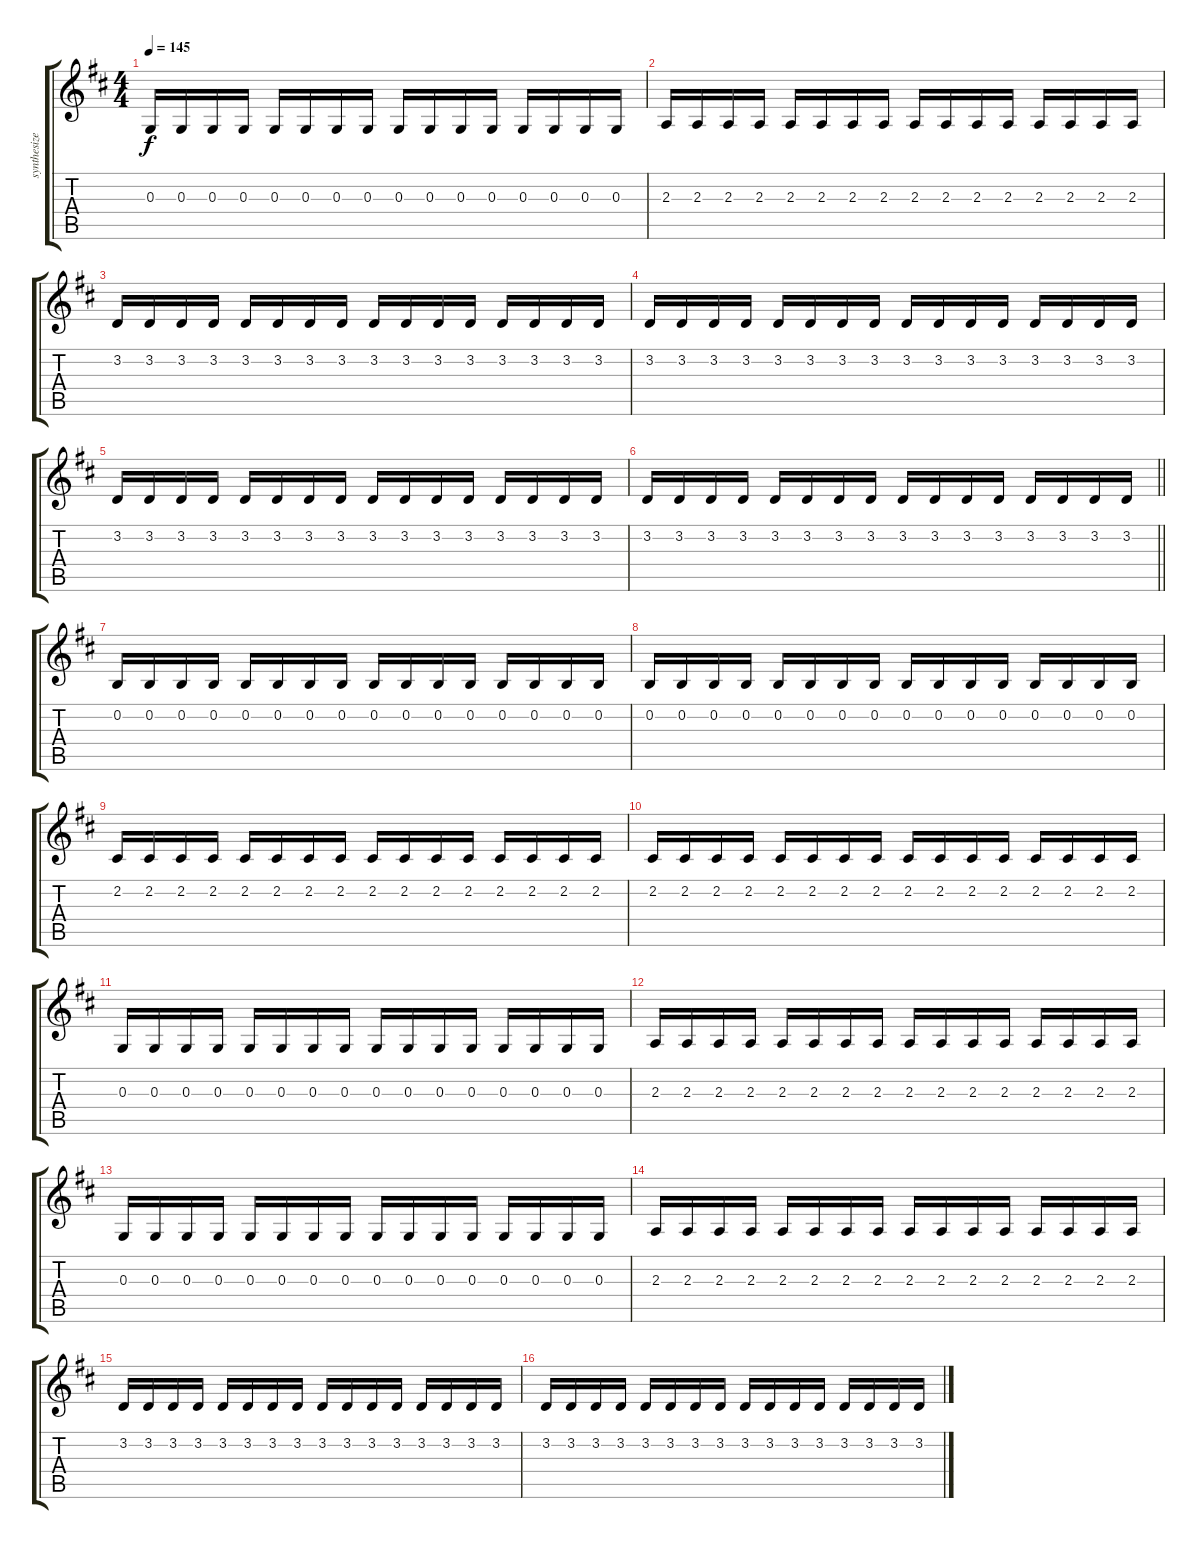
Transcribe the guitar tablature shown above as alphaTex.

\track ("synthesizer 2" "synthesize") {instrument pad4choir}
\staff {score tabs}
\tuning (E4 B3 G3 D3 A2 E2) {hide}
\ts (4 4)
\tempo 145
\clef g2
\ks d
0.3.16{dy f} 0.3.16 0.3.16 0.3.16 0.3.16 0.3.16 0.3.16 0.3.16 0.3.16 0.3.16 0.3.16 0.3.16 0.3.16 0.3.16 0.3.16 0.3.16 |
2.3.16 2.3.16 2.3.16 2.3.16 2.3.16 2.3.16 2.3.16 2.3.16 2.3.16 2.3.16 2.3.16 2.3.16 2.3.16 2.3.16 2.3.16 2.3.16 |
3.2.16 3.2.16 3.2.16 3.2.16 3.2.16 3.2.16 3.2.16 3.2.16 3.2.16 3.2.16 3.2.16 3.2.16 3.2.16 3.2.16 3.2.16 3.2.16 |
3.2.16 3.2.16 3.2.16 3.2.16 3.2.16 3.2.16 3.2.16 3.2.16 3.2.16 3.2.16 3.2.16 3.2.16 3.2.16 3.2.16 3.2.16 3.2.16 |
3.2.16 3.2.16 3.2.16 3.2.16 3.2.16 3.2.16 3.2.16 3.2.16 3.2.16 3.2.16 3.2.16 3.2.16 3.2.16 3.2.16 3.2.16 3.2.16 |
\barLineRight lightlight
3.2.16 3.2.16 3.2.16 3.2.16 3.2.16 3.2.16 3.2.16 3.2.16 3.2.16 3.2.16 3.2.16 3.2.16 3.2.16 3.2.16 3.2.16 3.2.16 |
0.2.16 0.2.16 0.2.16 0.2.16 0.2.16 0.2.16 0.2.16 0.2.16 0.2.16 0.2.16 0.2.16 0.2.16 0.2.16 0.2.16 0.2.16 0.2.16 |
0.2.16 0.2.16 0.2.16 0.2.16 0.2.16 0.2.16 0.2.16 0.2.16 0.2.16 0.2.16 0.2.16 0.2.16 0.2.16 0.2.16 0.2.16 0.2.16 |
2.2.16 2.2.16 2.2.16 2.2.16 2.2.16 2.2.16 2.2.16 2.2.16 2.2.16 2.2.16 2.2.16 2.2.16 2.2.16 2.2.16 2.2.16 2.2.16 |
2.2.16 2.2.16 2.2.16 2.2.16 2.2.16 2.2.16 2.2.16 2.2.16 2.2.16 2.2.16 2.2.16 2.2.16 2.2.16 2.2.16 2.2.16 2.2.16 |
0.3.16 0.3.16 0.3.16 0.3.16 0.3.16 0.3.16 0.3.16 0.3.16 0.3.16 0.3.16 0.3.16 0.3.16 0.3.16 0.3.16 0.3.16 0.3.16 |
2.3.16 2.3.16 2.3.16 2.3.16 2.3.16 2.3.16 2.3.16 2.3.16 2.3.16 2.3.16 2.3.16 2.3.16 2.3.16 2.3.16 2.3.16 2.3.16 |
0.3.16 0.3.16 0.3.16 0.3.16 0.3.16 0.3.16 0.3.16 0.3.16 0.3.16 0.3.16 0.3.16 0.3.16 0.3.16 0.3.16 0.3.16 0.3.16 |
2.3.16 2.3.16 2.3.16 2.3.16 2.3.16 2.3.16 2.3.16 2.3.16 2.3.16 2.3.16 2.3.16 2.3.16 2.3.16 2.3.16 2.3.16 2.3.16 |
3.2.16 3.2.16 3.2.16 3.2.16 3.2.16 3.2.16 3.2.16 3.2.16 3.2.16 3.2.16 3.2.16 3.2.16 3.2.16 3.2.16 3.2.16 3.2.16 |
3.2.16 3.2.16 3.2.16 3.2.16 3.2.16 3.2.16 3.2.16 3.2.16 3.2.16 3.2.16 3.2.16 3.2.16 3.2.16 3.2.16 3.2.16 3.2.16
